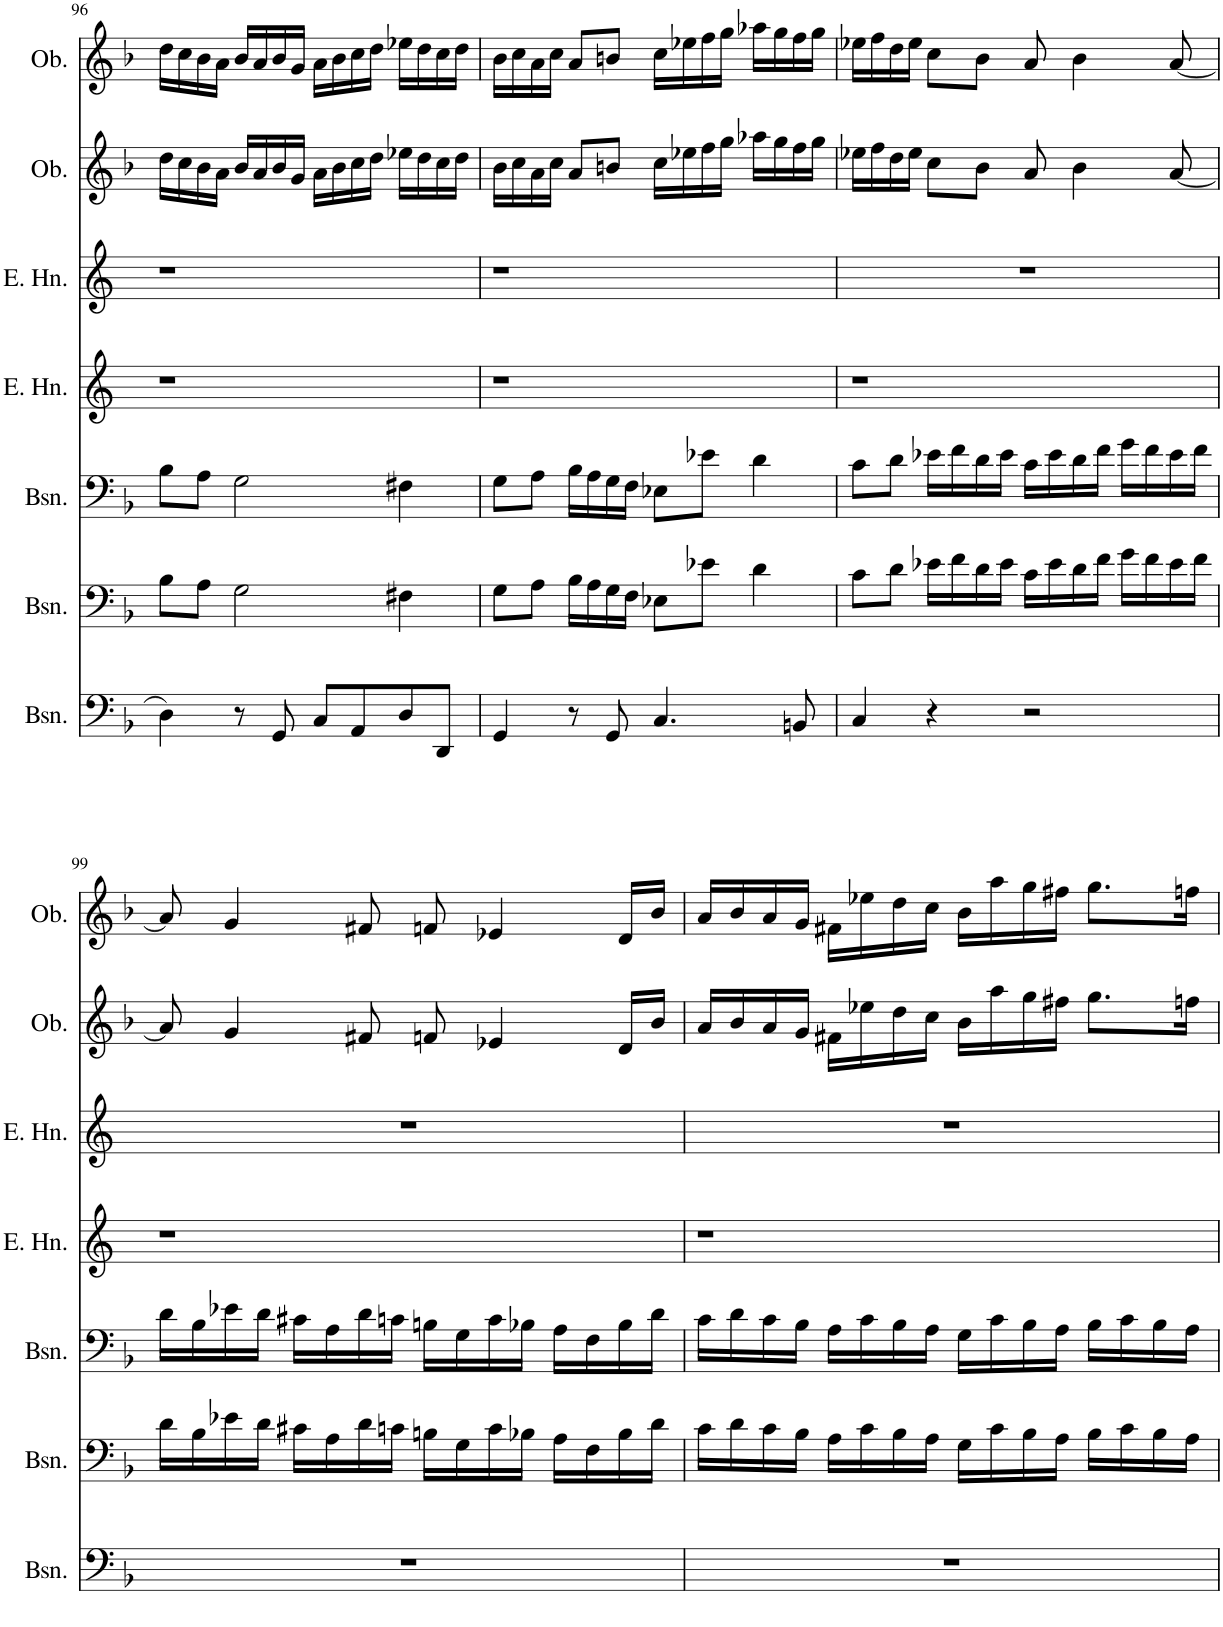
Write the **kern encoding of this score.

**kern	**kern	**kern	**kern	**kern	**kern	**kern
*part7	*part6	*part5	*part4	*part3	*part2	*part1
*staff7	*staff6	*staff5	*staff4	*staff3	*staff2	*staff1
*I"Bassoon	*I"Bassoon	*I"Bassoon	*I"English Horn	*I"English Horn	*I"Oboe	*I"Oboe
*I'Bsn.	*I'Bsn.	*I'Bsn.	*I'E. Hn.	*I'E. Hn.	*I'Ob.	*I'Ob.
!!LO:PB:g=z
*clefF4	*clefF4	*clefF4	*clefG2	*clefG2	*clefG2	*clefG2
*	*	*	*Trd4c7	*Trd4c7	*	*
*k[b-]	*k[b-]	*k[b-]	*k[]	*k[]	*k[b-]	*k[b-]
*M4/4	*M4/4	*M4/4	*M4/4	*M4/4	*M4/4	*M4/4
*met(c)	*met(c)	*met(c)	*met(c)	*met(c)	*met(c)	*met(c)
=96	=96	=96	=96	=96	=96	=96
4D\	8B-\L	8B-\L	1r	1r	16dd\LL	16dd\LL
.	.	.	.	.	16cc\	16cc\
.	8A\J	8A\J	.	.	16b-\	16b-\
.	.	.	.	.	16a\JJ	16a\JJ
8r	2G\	2G\	.	.	16b-/LL	16b-/LL
.	.	.	.	.	16a/	16a/
8GG/	.	.	.	.	16b-/	16b-/
.	.	.	.	.	16g/JJ	16g/JJ
8C/L	.	.	.	.	16a\LL	16a\LL
.	.	.	.	.	16b-\	16b-\
8AA/	.	.	.	.	16cc\	16cc\
.	.	.	.	.	16dd\JJ	16dd\JJ
8D/	4F#X\	4F#X\	.	.	16ee-X\LL	16ee-X\LL
.	.	.	.	.	16dd\	16dd\
8DD/J	.	.	.	.	16cc\	16cc\
.	.	.	.	.	16dd\JJ	16dd\JJ
=97	=97	=97	=97	=97	=97	=97
4GG/	8G\L	8G\L	1r	1r	16b-\LL	16b-\LL
.	.	.	.	.	16cc\	16cc\
.	8A\J	8A\J	.	.	16a\	16a\
.	.	.	.	.	16cc\JJ	16cc\JJ
8r	16B-\LL	16B-\LL	.	.	8a/L	8a/L
.	16A\	16A\	.	.	.	.
8GG/	16G\	16G\	.	.	8bn/J	8bn/J
.	16F\JJ	16F\JJ	.	.	.	.
4.C/	8E-X\L	8E-X\L	.	.	16cc\LL	16cc\LL
.	.	.	.	.	16ee-X\	16ee-X\
.	8e-X\J	8e-X\J	.	.	16ff\	16ff\
.	.	.	.	.	16gg\JJ	16gg\JJ
.	4d\	4d\	.	.	16aa-X\LL	16aa-X\LL
.	.	.	.	.	16gg\	16gg\
8BBn/	.	.	.	.	16ff\	16ff\
.	.	.	.	.	16gg\JJ	16gg\JJ
=98	=98	=98	=98	=98	=98	=98
4C/	8c\L	8c\L	1r	1r	16ee-X\LL	16ee-X\LL
.	.	.	.	.	16ff\	16ff\
.	8d\J	8d\J	.	.	16dd\	16dd\
.	.	.	.	.	16ee-\JJ	16ee-\JJ
4r	16e-X\LL	16e-X\LL	.	.	8cc\L	8cc\L
.	16f\	16f\	.	.	.	.
.	16d\	16d\	.	.	8b-\J	8b-\J
.	16e-\JJ	16e-\JJ	.	.	.	.
2r	16c\LL	16c\LL	.	.	8a/	8a/
.	16e-\	16e-\	.	.	.	.
.	16d\	16d\	.	.	4b-\	4b-\
.	16f\JJ	16f\JJ	.	.	.	.
.	16g\LL	16g\LL	.	.	.	.
.	16f\	16f\	.	.	.	.
.	16e-\	16e-\	.	.	[8a/	[8a/
.	16f\JJ	16f\JJ	.	.	.	.
!!LO:LB:g=z
=99	=99	=99	=99	=99	=99	=99
1r	16d\LL	16d\LL	1r	1r	8a/]	8a/]
.	16B-\	16B-\	.	.	.	.
.	16e-X\	16e-X\	.	.	4g/	4g/
.	16d\JJ	16d\JJ	.	.	.	.
.	16c#X\LL	16c#X\LL	.	.	.	.
.	16A\	16A\	.	.	.	.
.	16d\	16d\	.	.	8f#X/	8f#X/
.	16cn\JJ	16cn\JJ	.	.	.	.
.	16Bn\LL	16Bn\LL	.	.	8fn/	8fn/
.	16G\	16G\	.	.	.	.
.	16c\	16c\	.	.	4e-X/	4e-X/
.	16B-X\JJ	16B-X\JJ	.	.	.	.
.	16A\LL	16A\LL	.	.	.	.
.	16F\	16F\	.	.	.	.
.	16B-\	16B-\	.	.	16d/LL	16d/LL
.	16d\JJ	16d\JJ	.	.	16b-/JJ	16b-/JJ
=100	=100	=100	=100	=100	=100	=100
1r	16c\LL	16c\LL	1r	1r	16a/LL	16a/LL
.	16d\	16d\	.	.	16b-/	16b-/
.	16c\	16c\	.	.	16a/	16a/
.	16B-\JJ	16B-\JJ	.	.	16g/JJ	16g/JJ
.	16A\LL	16A\LL	.	.	16f#X\LL	16f#X\LL
.	16c\	16c\	.	.	16ee-X\	16ee-X\
.	16B-\	16B-\	.	.	16dd\	16dd\
.	16A\JJ	16A\JJ	.	.	16cc\JJ	16cc\JJ
.	16G\LL	16G\LL	.	.	16b-\LL	16b-\LL
.	16c\	16c\	.	.	16aa\	16aa\
.	16B-\	16B-\	.	.	16gg\	16gg\
.	16A\JJ	16A\JJ	.	.	16ff#X\JJ	16ff#X\JJ
.	16B-\LL	16B-\LL	.	.	8.gg\L	8.gg\L
.	16c\	16c\	.	.	.	.
.	16B-\	16B-\	.	.	.	.
.	16A\JJ	16A\JJ	.	.	16ffn\Jk	16ffn\Jk
=	=	=	=	=	=	=
*-	*-	*-	*-	*-	*-	*-
